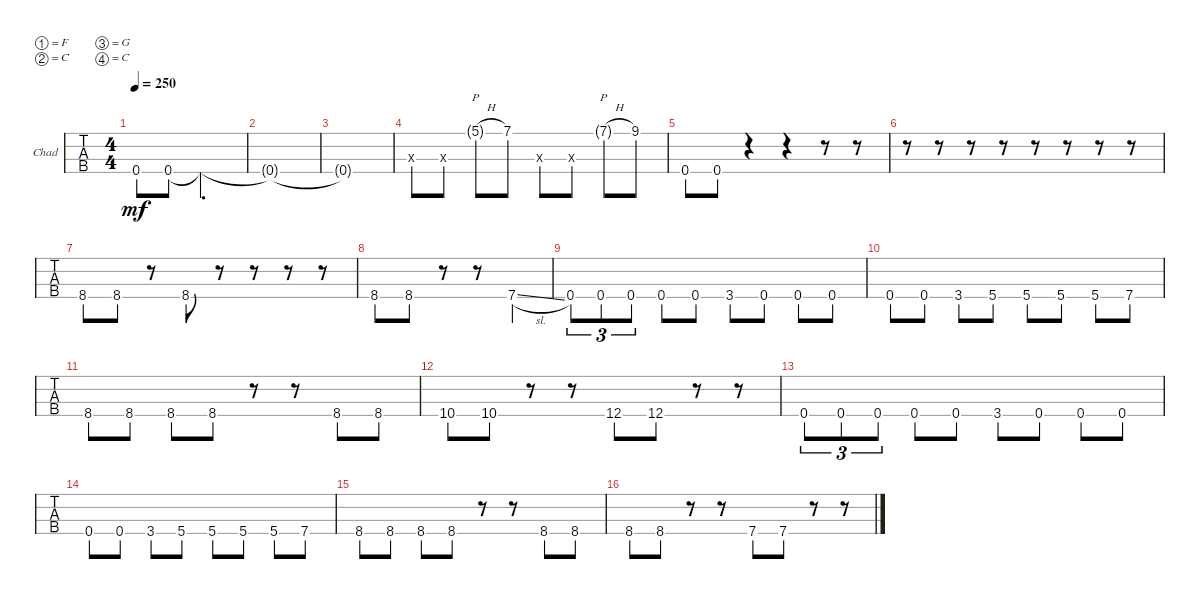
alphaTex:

\bracketExtendMode groupsimilarinstruments
\firstSystemTrackNameOrientation horizontal
\otherSystemsTrackNameOrientation horizontal
\track ("Doctor Lagorno" "Chad") {instrument electricbassfinger}
\staff {tabs}
\tuning (F2 C2 G1 C1)
\ts (4 4)
\tempo 250
\clef f4
\ks c
0.4.8{dy mf instrument electricbassfinger} 0.4.8 0.4{t}.2{d} |
0.4{t}.1 |
0.4{t}.1 |
3.3{ac x}.8 3.3{ac x}.8 5.1{h g}.8{p} 7.1.8 5.3{ac x}.8 5.3{ac x}.8 7.1{h g}.8{p} 9.1.8 |
0.4.8 0.4.8 r.4 r.4 r.8 r.8 |
r.8 r.8 r.8 r.8 r.8 r.8 r.8 r.8 |
8.4.8 8.4.8 r.8 8.4.8 r.8 r.8 r.8 r.8 |
8.4.8 8.4.8 r.8 r.8 7.4{sl}.4 |
0.4.8{tu (3 2)} 0.4.8{tu (3 2)} 0.4.8{tu (3 2)} 0.4.8 0.4.8 3.4.8 0.4.8 0.4.8 0.4.8 |
0.4.8 0.4.8 3.4.8 5.4.8 5.4.8 5.4.8 5.4.8 7.4.8 |
8.4.8 8.4.8 8.4.8 8.4.8 r.8 r.8 8.4.8 8.4.8 |
10.4.8 10.4.8 r.8 r.8 12.4.8 12.4.8 r.8 r.8 |
0.4.8{tu (3 2)} 0.4.8{tu (3 2)} 0.4.8{tu (3 2)} 0.4.8 0.4.8 3.4.8 0.4.8 0.4.8 0.4.8 |
0.4.8 0.4.8 3.4.8 5.4.8 5.4.8 5.4.8 5.4.8 7.4.8 |
8.4.8 8.4.8 8.4.8 8.4.8 r.8 r.8 8.4.8 8.4.8 |
8.4.8 8.4.8 r.8 r.8 7.4.8 7.4.8 r.8 r.8
